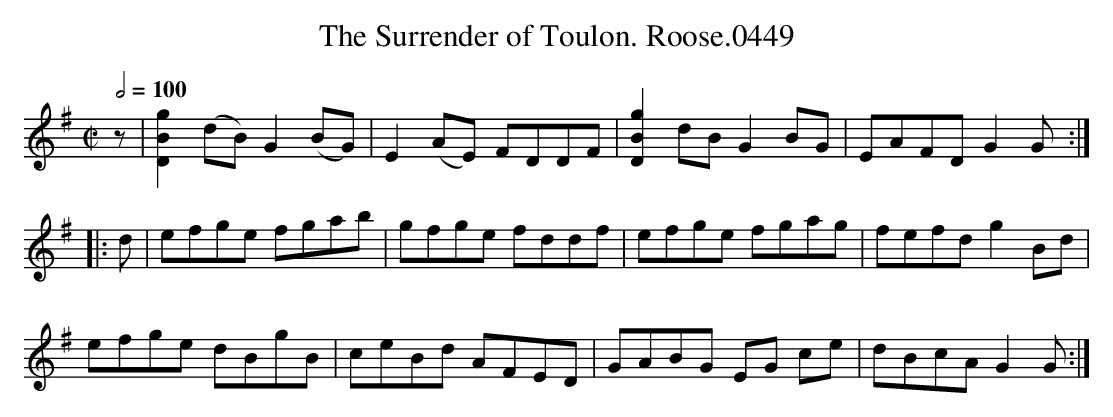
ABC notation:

X:1
T:Surrender of Toulon. Roose.0449, The
M:C|
L:1/8
Q:1/2=100
K:G
z|[g2B2D2](dB) G2 (BG)|E2 (AE) FDDF|[D2B2g2] dB G2 BG|EAFD G2G:|
|: d|efge fgab|gfge fddf|efge fgag|fefd g2 Bd|
efge dBgB|ceBd AFED|GABG EG ce|dBcA G2G :|]
